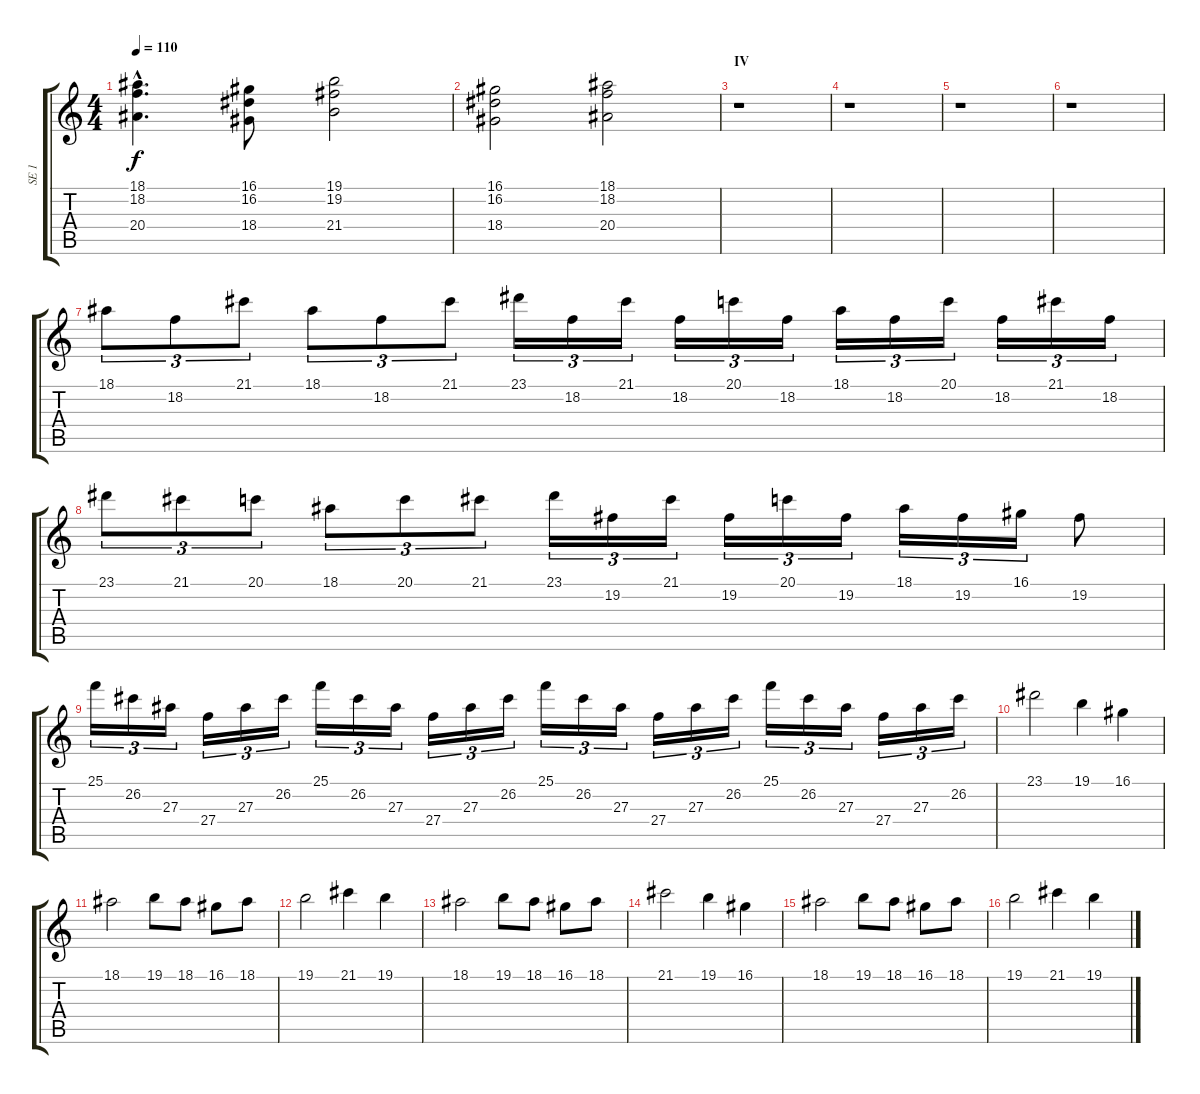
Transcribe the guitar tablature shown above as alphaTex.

\track ("SE 1" "SE 1") {instrument stringensemble1}
\staff {score tabs}
\tuning (E4 B3 G3 D3 A2 E2) {hide}
\ts (4 4)
\tempo 110
\clef g2
\ks c
(18.1{hac} 18.2{hac} 20.4{hac}).4{d dy f} (16.1 16.2 18.4).8 (19.1 19.2 21.4).2 |
(16.1 16.2 18.4).2 (18.1 18.2 20.4).2 |
\section ("" "IV")
r.1 |
r.1 |
r.1 |
r.1 |
18.1.8{tu (3 2)} 18.2.8{tu (3 2)} 21.1.8{tu (3 2)} 18.1.8{tu (3 2)} 18.2.8{tu (3 2)} 21.1.8{tu (3 2)} 23.1.16{tu (3 2)} 18.2.16{tu (3 2)} 21.1.16{tu (3 2)} 18.2.16{tu (3 2)} 20.1.16{tu (3 2)} 18.2.16{tu (3 2)} 18.1.16{tu (3 2)} 18.2.16{tu (3 2)} 20.1.16{tu (3 2)} 18.2.16{tu (3 2)} 21.1.16{tu (3 2)} 18.2.16{tu (3 2)} |
23.1.8{tu (3 2)} 21.1.8{tu (3 2)} 20.1.8{tu (3 2)} 18.1.8{tu (3 2)} 20.1.8{tu (3 2)} 21.1.8{tu (3 2)} 23.1.16{tu (3 2)} 19.2.16{tu (3 2)} 21.1.16{tu (3 2)} 19.2.16{tu (3 2)} 20.1.16{tu (3 2)} 19.2.16{tu (3 2)} 18.1.16{tu (3 2)} 19.2.16{tu (3 2)} 16.1.16{tu (3 2)} 19.2.8 |
25.1.16{tu (3 2)} 26.2.16{tu (3 2)} 27.3.16{tu (3 2)} 27.4.16{tu (3 2)} 27.3.16{tu (3 2)} 26.2.16{tu (3 2)} 25.1.16{tu (3 2)} 26.2.16{tu (3 2)} 27.3.16{tu (3 2)} 27.4.16{tu (3 2)} 27.3.16{tu (3 2)} 26.2.16{tu (3 2)} 25.1.16{tu (3 2)} 26.2.16{tu (3 2)} 27.3.16{tu (3 2)} 27.4.16{tu (3 2)} 27.3.16{tu (3 2)} 26.2.16{tu (3 2)} 25.1.16{tu (3 2)} 26.2.16{tu (3 2)} 27.3.16{tu (3 2)} 27.4.16{tu (3 2)} 27.3.16{tu (3 2)} 26.2.16{tu (3 2)} |
23.1.2 19.1.4 16.1.4 |
18.1.2 19.1.8 18.1.8 16.1.8 18.1.8 |
19.1.2 21.1.4 19.1.4 |
18.1.2 19.1.8 18.1.8 16.1.8 18.1.8 |
21.1.2 19.1.4 16.1.4 |
18.1.2 19.1.8 18.1.8 16.1.8 18.1.8 |
19.1.2 21.1.4 19.1.4
